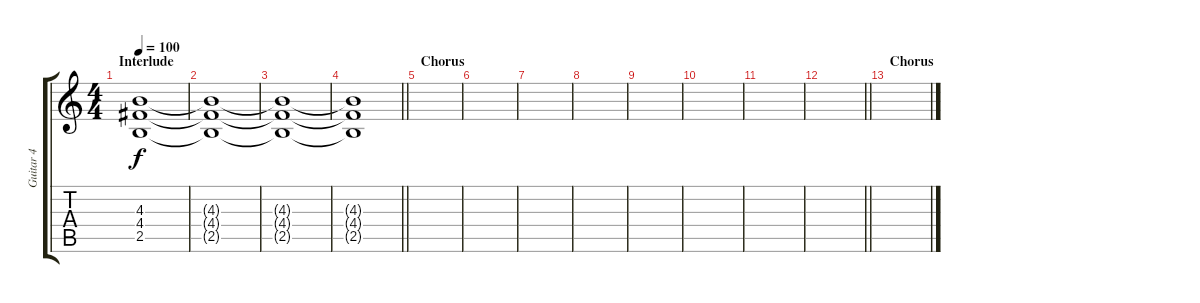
\track ("Guitar 4" "Guitar 4") {instrument distortionguitar}
\staff {score tabs}
\tuning (E4 B3 G3 D3 A2 E2) {hide}
\ts (4 4)
\section ("" "Interlude")
\tempo 100
\clef g2
\ks c
(4.3 4.4 2.5).1{dy f volume 6} |
(4.3{t} 4.4{t} 2.5{t}).1 |
(4.3{t} 4.4{t} 2.5{t}).1 |
\barLineRight lightlight
(4.3{t} 4.4{t} 2.5{t}).1 |
\section ("" "Chorus")
|
|
|
|
|
|
|
\barLineRight lightlight
|
\section ("" "Chorus")
